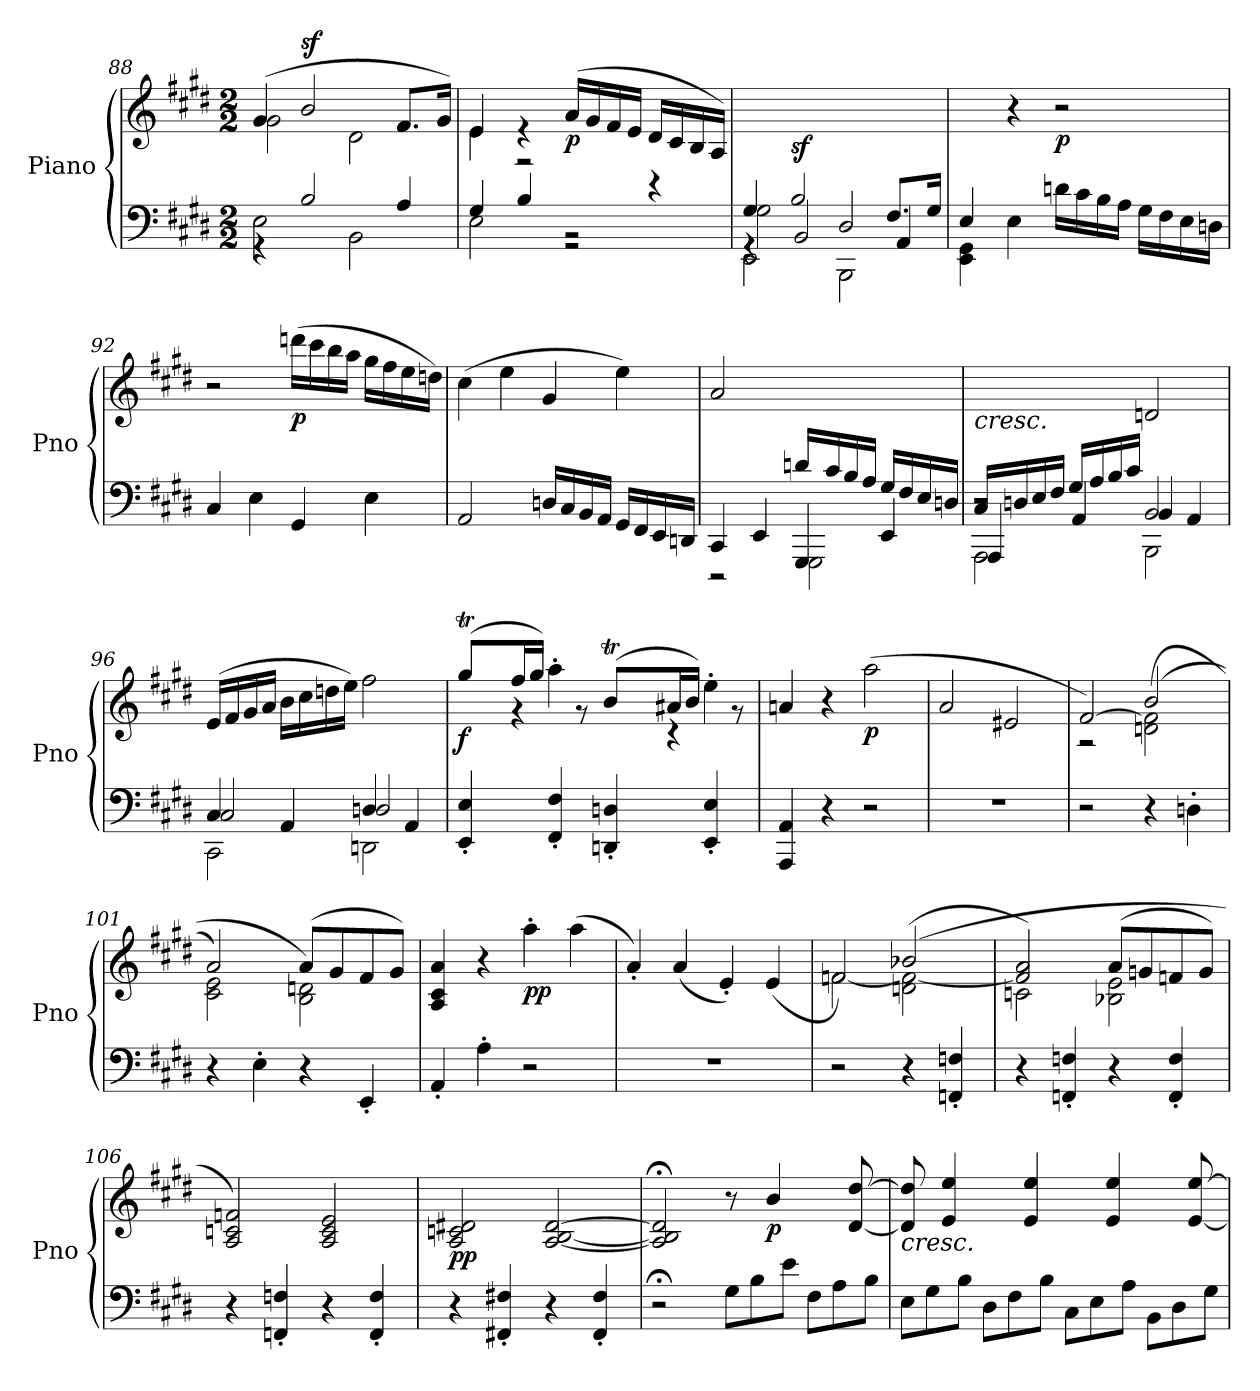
**kern	**kern	**dynam
*part1	*part1	*part1
*staff2	*staff1	*staff1/2
*I"Piano	*	*
*I'Pno	*	*
*clefF4	*clefG2	*
*k[f#c#g#d#]	*k[f#c#g#d#]	*
*M2/2	*M2/2	*
=88	=88	=88
*^	*^	*
4rGG	2E\	(>4g#/	2g#\	.
!	!	!	!	!LO:DY:a
2B/	.	2b/	.	sf
.	2BB\	.	2d#\	.
4A/	.	8.f#/L	.	.
.	.	16g#/Jk)	.	.
!!LO:LB:g=z	!!
=89	=89	=89	=89	=89
4G#/	2E\	4e/	4e\	.
4B/	.	4re	2r	.
!	!	!	!	!LO:DY:b
2rGG	2r	(>16a/LL	.	p
.	.	16g#/	.	.
.	.	16f#/	.	.
.	.	16e/JJ	.	.
.	.	16d#/LL	4r	.
.	.	16c#/	.	.
.	.	16B/	.	.
.	.	16A/JJ)	.	.
*	*	*v	*v	*
=90	=90	=90	=90
*^	*^	*	*
4G#/	2G#\	4rGG	2EE\	4ryy	.
!	!	!	!	!	!LO:DY:b
2B/	.	2BB/	.	2.ryy	sf
.	2D#/	.	2BBB\	.	.
8.F#/L	.	4AA/	.	.	.
16G#/Jk	.	.	.	.	.
*	*v	*v	*v	*	*
=91	=91	=91	=91
4E/	4EE\ 4GG#\	4ryy	.
2.ryy	4E\	4r	.
!	!	!	!LO:DY:b
.	16dn\LL	2r	p
.	16c#\	.	.
.	16B\	.	.
.	16A\JJ	.	.
.	16G#\LL	.	.
.	16F#\	.	.
.	16E\	.	.
.	16Dn\JJ	.	.
*v	*v	*	*
=92	=92	=92
4C#/	2r	.
4E\	.	.
!	!	!LO:DY:b
4GG#/	(>16dddn\LL	p
.	16ccc#\	.
.	16bb\	.
.	16aa\JJ	.
4E\	16gg#\LL	.
.	16ff#\	.
.	16ee\	.
.	16ddn\JJ)	.
!!LO:LB:g=z
=93	=93	=93
2AA/	(>4cc#\	.
.	4ee\	.
16Dn/LL	4g#/	.
16C#/	.	.
16BB/	.	.
16AA/JJ	.	.
16GG#/LL	4ee\)	.
16FF#/	.	.
16EE/	.	.
16DDn/JJ	.	.
=94	=94	=94
*^	*	*
*	*^	*	*
2ryy	4CC#/	2r	2a/	.
.	4EE/	.	.	.
16dn/LL	4GGG#/	2GGG#\	2ryy	.
16c#/	.	.	.	.
16B/	.	.	.	.
16A/JJ	.	.	.	.
16G#/LL	4EE/	.	.	.
16F#/	.	.	.	.
16E/	.	.	.	.
16Dn/JJ	.	.	.	.
=95	=95	=95	=95	=95
*	*	*^	*	*
!	!	!	!	!LO:TX:b:i:t=cresc.	!
16C#/LL	2AAA\	4AAA/	2r	2ryy	.
16Dn/	.	.	.	.	.
16E/	.	.	.	.	.
16F#/JJ	.	.	.	.	.
16G#/LL	.	4AA/	.	.	.
16A/	.	.	.	.	.
16B/	.	.	.	.	.
16c#/JJ	.	.	.	.	.
2ryy	2BB/	4BB/	2BBB\	2dn/	.
.	.	4AA/	.	.	.
*	*	*v	*v	*	*
!!LO:PB:g=z
=96	=96	=96	=96	=96
4C#/	2C#/	2CC#\	(>16e/LL	.
.	.	.	16f#/	.
.	.	.	16g#/	.
.	.	.	16a/JJ	.
4AA/	.	.	16b\LL	.
.	.	.	16cc#\	.
.	.	.	16ddn\	.
.	.	.	16ee\JJ)	.
4Dn/	2D/	2DDn\	2ff#\	.
4AA/	.	.	.	.
*v	*v	*v	*	*
=97	=97	=97
*	*^	*
*	*	*Xtuplet	*
!	!	!	!LO:DY:b
4EE/' 4E/'	(>8gg#t/L	24ryy	f
.	.	24aa!LLyy	.
.	.	24gg#!JJyy	.
.	16ff#/L	4r	.
.	16gg#/JJ)	.	.
4FF#/' 4F#/'	4aa'\	.	.
.	.	8r	.
4DDn/' 4Dn/'	(>8bT/L	24ryy	.
.	.	24cc#!LLyy	.
.	.	24b!JJyy	.
.	16a#X/L	4r	.
.	16b/JJ)	.	.
4EE/' 4E/'	4ee'\	.	.
.	.	8r	.
*	*v	*v	*
=98	=98	=98
4AAA/ 4AA/	4an/	.
4r	4r	.
!	!	!LO:DY:b
2r	(>2aa\	p
=99	=99	=99
1r	2a/	.
.	2e#X/	.
=100	=100	=100
*	*^	*
2r	[2f#/)	2r	.
4r	(<2dn\ 2f#\]	(>2b/	.
4Dn'\	.	.	.
!!LO:LB:g=z	!!
=101	=101	=101	=101
4r	2a/)	2c#\ 2e\	.
4E'\	.	.	.
4r	(>8a/L	2B\ 2dn\)	.
.	8g#/	.	.
4EE'/	8f#/	.	.
.	8g#/J)	.	.
*	*v	*v	*
=102	=102	=102
4AA'/	4A/ 4c#/ 4a/	.
4A'\	4r	.
!	!	!LO:DY:b
2r	4aa'\	pp
.	(>4aa\	.
=103	=103	=103
1r	4a'/)	.
.	(<4a/	.
.	4e'/)	.
.	(<4e/	.
=104	=104	=104
*	*^	*
2r	2fn/)	[2f\	.
4r	(>2b-X/	(<2dn\ 2f\_	.
4FFn/' 4Fn/'	.	.	.
=105	=105	=105	=105
4r	2cn\	2f/] 2a/)	.
4FFn/' 4Fn/'	.	.	.
4r	(>8a/L	2B-X\ 2e\	.
.	8gn/	.	.
4FF/' 4F/'	8fn/	.	.
.	8g/J)	.	.
*	*v	*v	*
=106	=106	=106
4r	2A/ 2cn/ 2fn/)	.
4FFn/' 4Fn/'	.	.
4r	2A/ 2c/ 2e/	.
4FF/' 4F/'	.	.
=107	=107	=107
!	!	!LO:DY:b
4r	2A/ 2cn/ 2d#X/	pp
4FF#X/' 4F#X/'	.	.
4r	[2A/ [2B/ [2d#/	.
4FF#/' 4F#/'	.	.
!!LO:LB:g=z
=108	=108	=108
2r;<	2A/];< 2B/];< 2d#/];<	.
*Xtuplet	*	*
12G#\L	8r	.
12B\	.	.
!	!	!LO:DY:b
.	4b/	p
12e\J	.	.
12F#\L	.	.
12A\	.	.
.	[8d#/ [8dd#/	.
12B\J	.	.
=109	=109	=109
!	!LO:TX:b:i:t=cresc.	!
12E\L	8d#/] 8dd#/]	.
12G#\	.	.
.	4e/ 4ee/	.
12B\J	.	.
12D#\L	.	.
12F#\	.	.
.	4e/ 4ee/	.
12B\J	.	.
12C#\L	.	.
12E\	.	.
.	4e/ 4ee/	.
12A\J	.	.
12BB\L	.	.
12D#\	.	.
.	[8e/ [8ee/	.
12G#\J	.	.
=	=	=
*-	*-	*-
